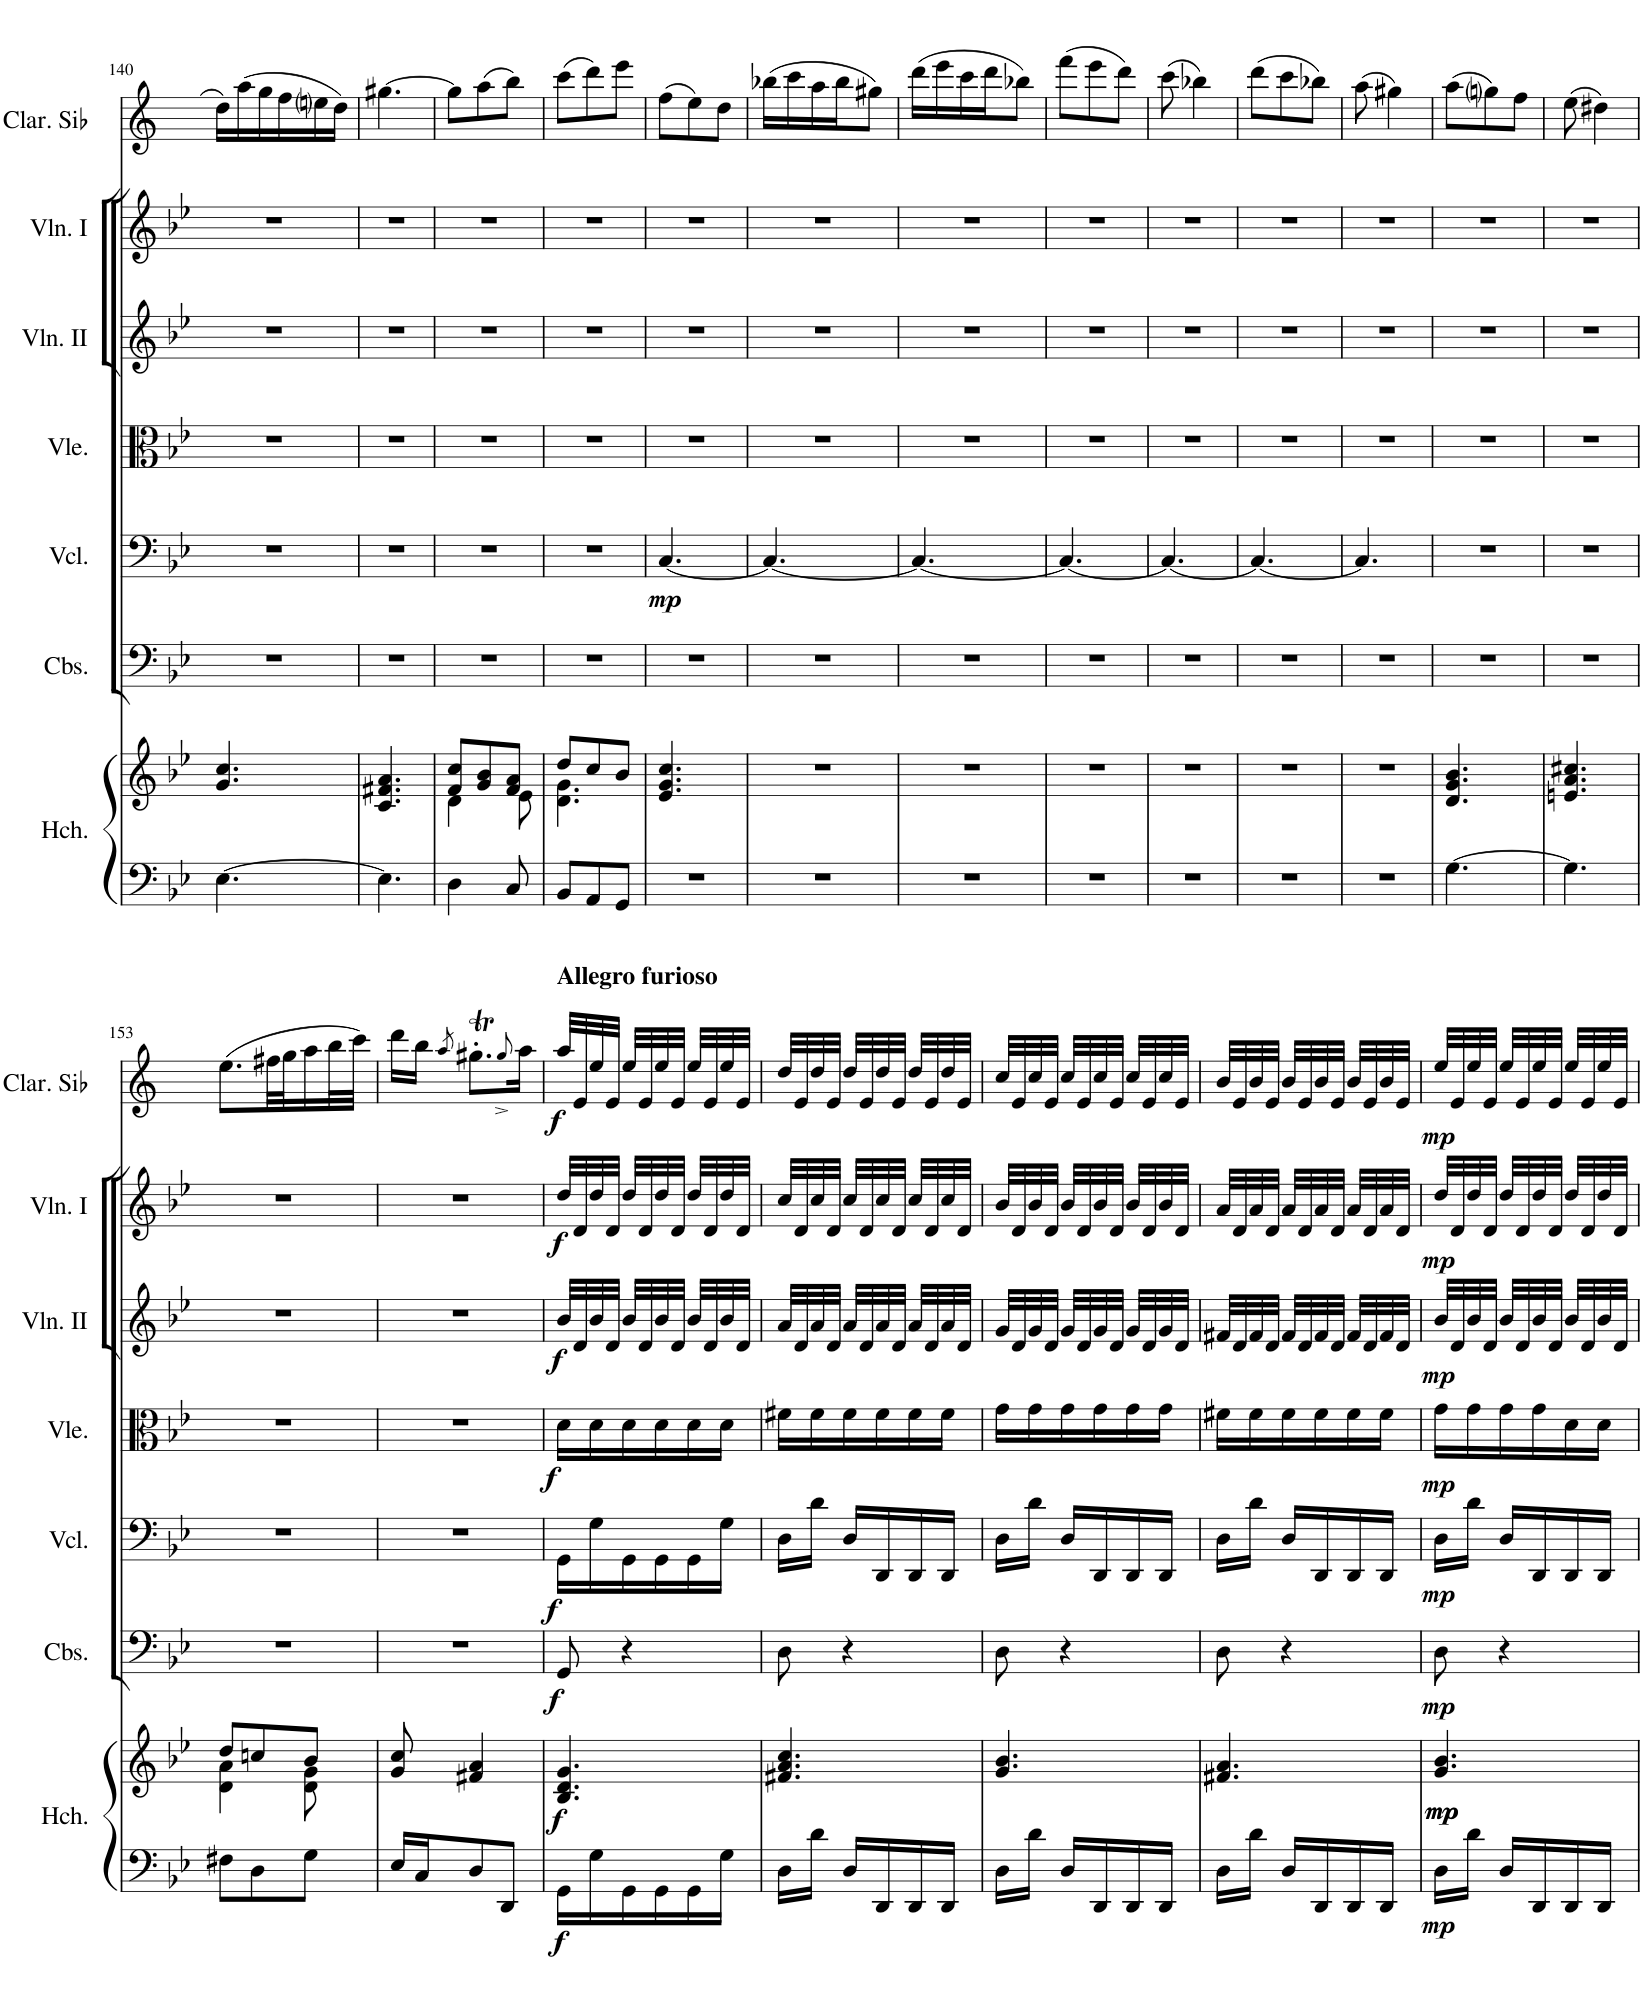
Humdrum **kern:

**kern	**kern	**dynam	**kern	**dynam	**kern	**dynam	**kern	**dynam	**kern	**dynam	**kern	**dynam	**kern	**dynam
*part7	*part7	*part7	*part6	*part6	*part5	*part5	*part4	*part4	*part3	*part3	*part2	*part2	*part1	*part1
*staff8	*staff7	*staff7/8	*staff6	*staff6	*staff5	*staff5	*staff4	*staff4	*staff3	*staff3	*staff2	*staff2	*staff1	*staff1
*I"Organ or Harpsichord	*	*	*I"Contrabassi	*	*I"Violoncelli	*	*I"Viole	*	*I"Violino II	*	*I"Violino I	*	*I"Clarinette en Sib	*
*I'Hch.	*	*	*I'Cbs.	*	*I'Vcl.	*	*I'Vle.	*	*I'Vln. II	*	*I'Vln. I	*	*I'Clar. Sib	*
!!LO:PB:g=z
*clefF4	*clefG2	*	*clefF4	*	*clefF4	*	*clefC3	*	*clefG2	*	*clefG2	*	*clefG2	*
*	*	*	*Trd7c12	*	*	*	*	*	*	*	*	*	*Trd1c2	*
*k[b-e-]	*k[b-e-]	*	*k[b-e-]	*	*k[b-e-]	*	*k[b-e-]	*	*k[b-e-]	*	*k[b-e-]	*	*k[]	*
*M3/8	*M3/8	*	*M3/8	*	*M3/8	*	*M3/8	*	*M3/8	*	*M3/8	*	*M3/8	*
=140	=140	=140	=140	=140	=140	=140	=140	=140	=140	=140	=140	=140	=140	=140
[4.E-\	4.g/ 4.cc/	.	4.r	.	4.r	.	4.r	.	4.r	.	4.r	.	16dd\LL	.
.	.	.	.	.	.	.	.	.	.	.	.	.	(16aa\	.
.	.	.	.	.	.	.	.	.	.	.	.	.	16gg\	.
.	.	.	.	.	.	.	.	.	.	.	.	.	16ff\	.
.	.	.	.	.	.	.	.	.	.	.	.	.	16eeni\	.
.	.	.	.	.	.	.	.	.	.	.	.	.	16dd\JJ)	.
=141	=141	=141	=141	=141	=141	=141	=141	=141	=141	=141	=141	=141	=141	=141
4.E-\]	4.c/ 4.f#X/ 4.a/	.	4.r	.	4.r	.	4.r	.	4.r	.	4.r	.	[4.gg#X\	.
=142	=142	=142	=142	=142	=142	=142	=142	=142	=142	=142	=142	=142	=142	=142
*	*^	*	*	*	*	*	*	*	*	*	*	*	*	*
4D\	8f/ 8cc/L	4d\	.	4.r	.	4.r	.	4.r	.	4.r	.	4.r	.	8gg#\L]	.
.	8g/ 8b-/	.	.	.	.	.	.	.	.	.	.	.	.	(8aa\	.
8C/	8f/ 8a/J	8e-\	.	.	.	.	.	.	.	.	.	.	.	8bb\J)	.
=143	=143	=143	=143	=143	=143	=143	=143	=143	=143	=143	=143	=143	=143	=143	=143
8BB-/L	8dd/L	4.d\ 4.g\	.	4.r	.	4.r	.	4.r	.	4.r	.	4.r	.	(8ccc\L	.
8AA/	8cc/	.	.	.	.	.	.	.	.	.	.	.	.	8ddd\)	.
8GG/J	8b-/J	.	.	.	.	.	.	.	.	.	.	.	.	8eee\J	.
*	*v	*v	*	*	*	*	*	*	*	*	*	*	*	*	*
=144	=144	=144	=144	=144	=144	=144	=144	=144	=144	=144	=144	=144	=144	=144
!	!	!	!	!	!	!LO:DY:b	!	!	!	!	!	!	!	!
4.r	4.e-/ 4.g/ 4.cc/	.	4.r	.	[4.C/	mp	4.r	.	4.r	.	4.r	.	(8ff\L	.
.	.	.	.	.	.	.	.	.	.	.	.	.	8ee\)	.
.	.	.	.	.	.	.	.	.	.	.	.	.	8dd\J	.
=145	=145	=145	=145	=145	=145	=145	=145	=145	=145	=145	=145	=145	=145	=145
4.r	4.r	.	4.r	.	4.C/_	.	4.r	.	4.r	.	4.r	.	(16bb-X\LL	.
.	.	.	.	.	.	.	.	.	.	.	.	.	16ccc\	.
.	.	.	.	.	.	.	.	.	.	.	.	.	16aa\	.
.	.	.	.	.	.	.	.	.	.	.	.	.	16bb-\J	.
.	.	.	.	.	.	.	.	.	.	.	.	.	8gg#X\J)	.
=146	=146	=146	=146	=146	=146	=146	=146	=146	=146	=146	=146	=146	=146	=146
4.r	4.r	.	4.r	.	4.C/_	.	4.r	.	4.r	.	4.r	.	(16ddd\LL	.
.	.	.	.	.	.	.	.	.	.	.	.	.	16eee\	.
.	.	.	.	.	.	.	.	.	.	.	.	.	16ccc\	.
.	.	.	.	.	.	.	.	.	.	.	.	.	16ddd\J	.
.	.	.	.	.	.	.	.	.	.	.	.	.	8bb-X\J)	.
=147	=147	=147	=147	=147	=147	=147	=147	=147	=147	=147	=147	=147	=147	=147
4.r	4.r	.	4.r	.	4.C/_	.	4.r	.	4.r	.	4.r	.	(8fff\L	.
.	.	.	.	.	.	.	.	.	.	.	.	.	8eee\	.
.	.	.	.	.	.	.	.	.	.	.	.	.	8ddd\J)	.
=148	=148	=148	=148	=148	=148	=148	=148	=148	=148	=148	=148	=148	=148	=148
4.r	4.r	.	4.r	.	4.C/_	.	4.r	.	4.r	.	4.r	.	(8ccc\	.
*	*	*	*	*	*	*	*	*	*	*	*	*	*MM32	*
.	.	.	.	.	.	.	.	.	.	.	.	.	4bb-X\)	.
=149	=149	=149	=149	=149	=149	=149	=149	=149	=149	=149	=149	=149	=149	=149
*	*	*	*	*	*	*	*	*	*	*	*	*	*MM48	*
4.r	4.r	.	4.r	.	4.C/_	.	4.r	.	4.r	.	4.r	.	(8ddd\L	.
.	.	.	.	.	.	.	.	.	.	.	.	.	8ccc\	.
.	.	.	.	.	.	.	.	.	.	.	.	.	8bb-X\J)	.
=150	=150	=150	=150	=150	=150	=150	=150	=150	=150	=150	=150	=150	=150	=150
4.r	4.r	.	4.r	.	4.C/]	.	4.r	.	4.r	.	4.r	.	(8aa\	.
*	*	*	*	*	*	*	*	*	*	*	*	*	*MM32	*
.	.	.	.	.	.	.	.	.	.	.	.	.	4gg#X\)	.
=151	=151	=151	=151	=151	=151	=151	=151	=151	=151	=151	=151	=151	=151	=151
*	*	*	*	*	*	*	*	*	*	*	*	*	*MM48	*
[4.G\	4.d/ 4.g/ 4.b-/	.	4.r	.	4.r	.	4.r	.	4.r	.	4.r	.	(8aa\L	.
.	.	.	.	.	.	.	.	.	.	.	.	.	8ggni\)	.
.	.	.	.	.	.	.	.	.	.	.	.	.	8ff\J	.
=152	=152	=152	=152	=152	=152	=152	=152	=152	=152	=152	=152	=152	=152	=152
4.G\]	4.en/ 4.a/ 4.cc#X/	.	4.r	.	4.r	.	4.r	.	4.r	.	4.r	.	(8ee\	.
.	.	.	.	.	.	.	.	.	.	.	.	.	4dd#X\)	.
!!LO:LB:g=z
=153	=153	=153	=153	=153	=153	=153	=153	=153	=153	=153	=153	=153	=153	=153
*	*	*	*	*	*	*	*	*	*	*	*	*	*MM64	*
*	*^	*	*	*	*	*	*	*	*	*	*	*	*	*
8F#X\L	8dd/L	4d\ 4a\	.	4.r	.	4.r	.	4.r	.	4.r	.	4.r	.	(8.ee\L	.
8D\	8ccn/	.	.	.	.	.	.	.	.	.	.	.	.	.	.
.	.	.	.	.	.	.	.	.	.	.	.	.	.	32ff#X\LL	.
.	.	.	.	.	.	.	.	.	.	.	.	.	.	32gg\J	.
8G\J	8b-/J	8d\ 8g\	.	.	.	.	.	.	.	.	.	.	.	16aa\	.
.	.	.	.	.	.	.	.	.	.	.	.	.	.	32bb\L	.
.	.	.	.	.	.	.	.	.	.	.	.	.	.	32ccc\JJJ)	.
*	*v	*v	*	*	*	*	*	*	*	*	*	*	*	*	*
=154	=154	=154	=154	=154	=154	=154	=154	=154	=154	=154	=154	=154	=154	=154
16E-/LL	8g/ 8cc/	.	4.r	.	4.r	.	4.r	.	4.r	.	4.r	.	16ddd\LL	.
16C/J	.	.	.	.	.	.	.	.	.	.	.	.	16bb\JJ	.
.	.	.	.	.	.	.	.	.	.	.	.	.	8qaa/	.
8D/	4f#X/ 4a/	.	.	.	.	.	.	.	.	.	.	.	8.gg#Xt'\L	.
8DD/J	.	.	.	.	.	.	.	.	.	.	.	.	.	.
.	.	.	.	.	.	.	.	.	.	.	.	.	8qgg#^/	.
.	.	.	.	.	.	.	.	.	.	.	.	.	16aa\Jk	.
=155	=155	=155	=155	=155	=155	=155	=155	=155	=155	=155	=155	=155	=155	=155
!	!	!	!	!	!	!	!	!	!	!	!	!	!LO:TX:a:B:t=Allegro furioso	!
!	!	!LO:DY:b=2	!	!	!	!	!	!	!	!	!	!	!	!
!	!	!LO:DY:n=1:b	!	!LO:DY:b	!	!LO:DY:b	!	!LO:DY:b	!	!LO:DY:b	!	!LO:DY:b	!	!LO:DY:b
16GG\LL	4.B-/ 4.d/ 4.g/	f f	8GG/	f	16GG\LL	f	16d\LL	f	32b-/LLL	f	32dd/LLL	f	32aa/LLL	f
.	.	.	.	.	.	.	.	.	32d/	.	32d/	.	32e/	.
16G\	.	.	.	.	16G\	.	16d\	.	32b-/	.	32dd/	.	32ee/	.
.	.	.	.	.	.	.	.	.	32d/JJJ	.	32d/JJJ	.	32e/JJJ	.
16GG\	.	.	4r	.	16GG\	.	16d\	.	32b-/LLL	.	32dd/LLL	.	32ee/LLL	.
.	.	.	.	.	.	.	.	.	32d/	.	32d/	.	32e/	.
16GG\	.	.	.	.	16GG\	.	16d\	.	32b-/	.	32dd/	.	32ee/	.
.	.	.	.	.	.	.	.	.	32d/JJJ	.	32d/JJJ	.	32e/JJJ	.
16GG\	.	.	.	.	16GG\	.	16d\	.	32b-/LLL	.	32dd/LLL	.	32ee/LLL	.
.	.	.	.	.	.	.	.	.	32d/	.	32d/	.	32e/	.
16G\JJ	.	.	.	.	16G\JJ	.	16d\JJ	.	32b-/	.	32dd/	.	32ee/	.
.	.	.	.	.	.	.	.	.	32d/JJJ	.	32d/JJJ	.	32e/JJJ	.
=156	=156	=156	=156	=156	=156	=156	=156	=156	=156	=156	=156	=156	=156	=156
16D\LL	4.f#X/ 4.a/ 4.cc/	.	8D\	.	16D\LL	.	16f#X\LL	.	32a/LLL	.	32cc/LLL	.	32dd/LLL	.
.	.	.	.	.	.	.	.	.	32d/	.	32d/	.	32e/	.
16d\JJ	.	.	.	.	16d\JJ	.	16f#\	.	32a/	.	32cc/	.	32dd/	.
.	.	.	.	.	.	.	.	.	32d/JJJ	.	32d/JJJ	.	32e/JJJ	.
16D/LL	.	.	4r	.	16D/LL	.	16f#\	.	32a/LLL	.	32cc/LLL	.	32dd/LLL	.
.	.	.	.	.	.	.	.	.	32d/	.	32d/	.	32e/	.
16DD/	.	.	.	.	16DD/	.	16f#\	.	32a/	.	32cc/	.	32dd/	.
.	.	.	.	.	.	.	.	.	32d/JJJ	.	32d/JJJ	.	32e/JJJ	.
16DD/	.	.	.	.	16DD/	.	16f#\	.	32a/LLL	.	32cc/LLL	.	32dd/LLL	.
.	.	.	.	.	.	.	.	.	32d/	.	32d/	.	32e/	.
16DD/JJ	.	.	.	.	16DD/JJ	.	16f#\JJ	.	32a/	.	32cc/	.	32dd/	.
.	.	.	.	.	.	.	.	.	32d/JJJ	.	32d/JJJ	.	32e/JJJ	.
=157	=157	=157	=157	=157	=157	=157	=157	=157	=157	=157	=157	=157	=157	=157
16D\LL	4.g/ 4.b-/	.	8D\	.	16D\LL	.	16g\LL	.	32g/LLL	.	32b-/LLL	.	32cc/LLL	.
.	.	.	.	.	.	.	.	.	32d/	.	32d/	.	32e/	.
16d\JJ	.	.	.	.	16d\JJ	.	16g\	.	32g/	.	32b-/	.	32cc/	.
.	.	.	.	.	.	.	.	.	32d/JJJ	.	32d/JJJ	.	32e/JJJ	.
16D/LL	.	.	4r	.	16D/LL	.	16g\	.	32g/LLL	.	32b-/LLL	.	32cc/LLL	.
.	.	.	.	.	.	.	.	.	32d/	.	32d/	.	32e/	.
16DD/	.	.	.	.	16DD/	.	16g\	.	32g/	.	32b-/	.	32cc/	.
.	.	.	.	.	.	.	.	.	32d/JJJ	.	32d/JJJ	.	32e/JJJ	.
16DD/	.	.	.	.	16DD/	.	16g\	.	32g/LLL	.	32b-/LLL	.	32cc/LLL	.
.	.	.	.	.	.	.	.	.	32d/	.	32d/	.	32e/	.
16DD/JJ	.	.	.	.	16DD/JJ	.	16g\JJ	.	32g/	.	32b-/	.	32cc/	.
.	.	.	.	.	.	.	.	.	32d/JJJ	.	32d/JJJ	.	32e/JJJ	.
=158	=158	=158	=158	=158	=158	=158	=158	=158	=158	=158	=158	=158	=158	=158
16D\LL	4.f#X/ 4.a/	.	8D\	.	16D\LL	.	16f#X\LL	.	32f#X/LLL	.	32a/LLL	.	32b/LLL	.
.	.	.	.	.	.	.	.	.	32d/	.	32d/	.	32e/	.
16d\JJ	.	.	.	.	16d\JJ	.	16f#\	.	32f#/	.	32a/	.	32b/	.
.	.	.	.	.	.	.	.	.	32d/JJJ	.	32d/JJJ	.	32e/JJJ	.
16D/LL	.	.	4r	.	16D/LL	.	16f#\	.	32f#/LLL	.	32a/LLL	.	32b/LLL	.
.	.	.	.	.	.	.	.	.	32d/	.	32d/	.	32e/	.
16DD/	.	.	.	.	16DD/	.	16f#\	.	32f#/	.	32a/	.	32b/	.
.	.	.	.	.	.	.	.	.	32d/JJJ	.	32d/JJJ	.	32e/JJJ	.
16DD/	.	.	.	.	16DD/	.	16f#\	.	32f#/LLL	.	32a/LLL	.	32b/LLL	.
.	.	.	.	.	.	.	.	.	32d/	.	32d/	.	32e/	.
16DD/JJ	.	.	.	.	16DD/JJ	.	16f#\JJ	.	32f#/	.	32a/	.	32b/	.
.	.	.	.	.	.	.	.	.	32d/JJJ	.	32d/JJJ	.	32e/JJJ	.
=159	=159	=159	=159	=159	=159	=159	=159	=159	=159	=159	=159	=159	=159	=159
!	!	!LO:DY:b=2	!	!	!	!	!	!	!	!	!	!	!	!
!	!	!LO:DY:n=1:b	!	!	!	!	!	!	!	!	!	!	!	!
!	!	!LO:DY:n=2:b	!	!LO:DY:b	!	!LO:DY:b	!	!LO:DY:b	!	!LO:DY:b	!	!LO:DY:b	!	!LO:DY:b
16D\LL	4.g/ 4.b-/	mp mp mp	8D\	mp	16D\LL	mp	16g\LL	mp	32b-/LLL	mp	32dd/LLL	mp	32ee/LLL	mp
.	.	.	.	.	.	.	.	.	32d/	.	32d/	.	32e/	.
16d\JJ	.	.	.	.	16d\JJ	.	16g\	.	32b-/	.	32dd/	.	32ee/	.
.	.	.	.	.	.	.	.	.	32d/JJJ	.	32d/JJJ	.	32e/JJJ	.
16D/LL	.	.	4r	.	16D/LL	.	16g\	.	32b-/LLL	.	32dd/LLL	.	32ee/LLL	.
.	.	.	.	.	.	.	.	.	32d/	.	32d/	.	32e/	.
16DD/	.	.	.	.	16DD/	.	16g\	.	32b-/	.	32dd/	.	32ee/	.
.	.	.	.	.	.	.	.	.	32d/JJJ	.	32d/JJJ	.	32e/JJJ	.
16DD/	.	.	.	.	16DD/	.	16d\	.	32b-/LLL	.	32dd/LLL	.	32ee/LLL	.
.	.	.	.	.	.	.	.	.	32d/	.	32d/	.	32e/	.
16DD/JJ	.	.	.	.	16DD/JJ	.	16d\JJ	.	32b-/	.	32dd/	.	32ee/	.
.	.	.	.	.	.	.	.	.	32d/JJJ	.	32d/JJJ	.	32e/JJJ	.
=	=	=	=	=	=	=	=	=	=	=	=	=	=	=
*-	*-	*-	*-	*-	*-	*-	*-	*-	*-	*-	*-	*-	*-	*-
